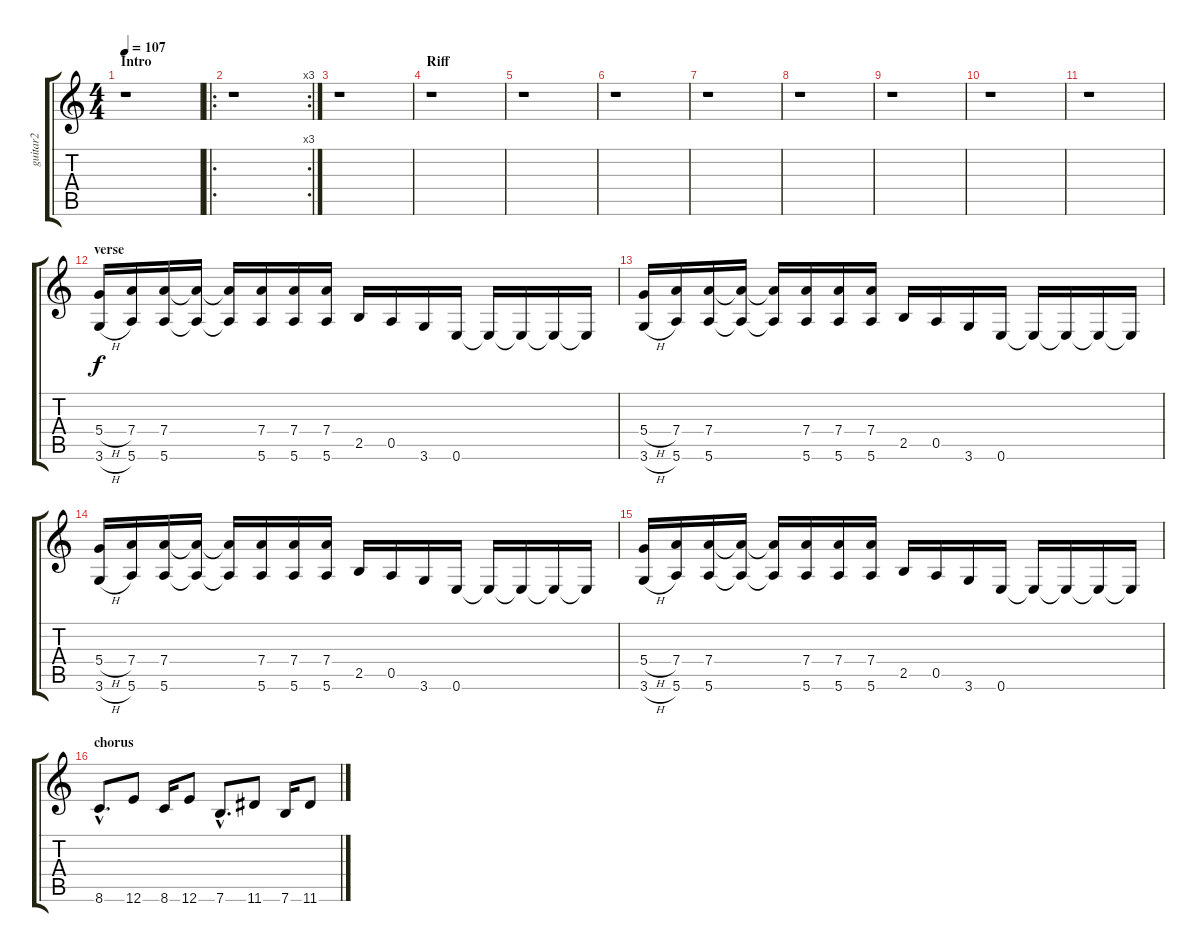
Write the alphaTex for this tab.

\track ("guitar2" "guitar2") {instrument overdrivenguitar}
\staff {score tabs}
\tuning (E4 B3 G3 D3 A2 E2) {hide}
\ts (4 4)
\section ("" "Intro")
\tempo 107
\clef g2
\ks c
r.1{dy f instrument overdrivenguitar} |
\ro
\rc 3
r.1 |
r.1 |
\section ("" "Riff")
r.1 |
r.1 |
r.1 |
r.1 |
r.1 |
r.1 |
r.1 |
r.1 |
\section ("" "verse")
(5.4{h} 3.6{h}).16 (7.4 5.6).16 (7.4 5.6).16 (7.4{t} 5.6{t}).16 (7.4{t} 5.6{t}).16 (7.4 5.6).16 (7.4 5.6).16 (7.4 5.6).16 2.5.16 0.5.16 3.6.16 0.6.16 0.6{t}.16 0.6{t}.16 0.6{t}.16 0.6{t}.16 |
(5.4{h} 3.6{h}).16 (7.4 5.6).16 (7.4 5.6).16 (7.4{t} 5.6{t}).16 (7.4{t} 5.6{t}).16 (7.4 5.6).16 (7.4 5.6).16 (7.4 5.6).16 2.5.16 0.5.16 3.6.16 0.6.16 0.6{t}.16 0.6{t}.16 0.6{t}.16 0.6{t}.16 |
(5.4{h} 3.6{h}).16 (7.4 5.6).16 (7.4 5.6).16 (7.4{t} 5.6{t}).16 (7.4{t} 5.6{t}).16 (7.4 5.6).16 (7.4 5.6).16 (7.4 5.6).16 2.5.16 0.5.16 3.6.16 0.6.16 0.6{t}.16 0.6{t}.16 0.6{t}.16 0.6{t}.16 |
(5.4{h} 3.6{h}).16 (7.4 5.6).16 (7.4 5.6).16 (7.4{t} 5.6{t}).16 (7.4{t} 5.6{t}).16 (7.4 5.6).16 (7.4 5.6).16 (7.4 5.6).16 2.5.16 0.5.16 3.6.16 0.6.16 0.6{t}.16 0.6{t}.16 0.6{t}.16 0.6{t}.16 |
\section ("" "chorus")
8.6{hac}.8{d} 12.6.8 8.6.16 12.6.8 7.6{hac}.8{d} 11.6.8 7.6.16 11.6.8
